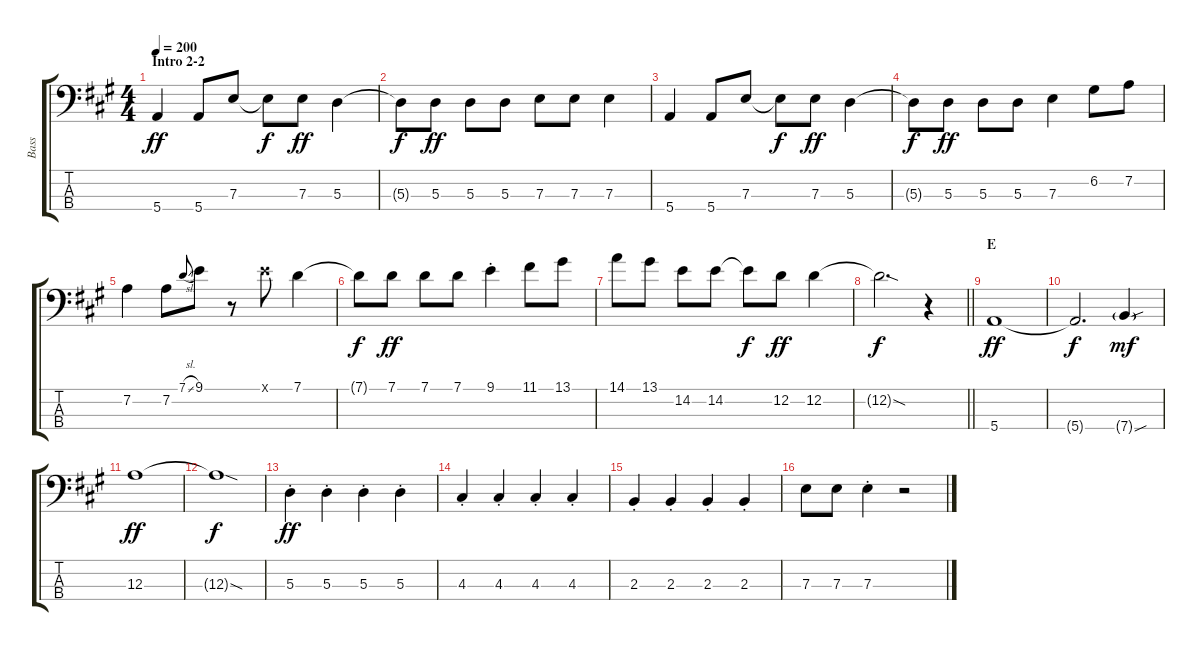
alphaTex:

\track ("Bass" "Bass") {instrument electricbasspick}
\staff {score tabs}
\tuning (G2 D2 A1 E1) {hide}
\ts (4 4)
\section ("" "Intro 2-2")
\tempo 200
\clef f4
\ks a
5.4.4{dy ff} 5.4.8 7.3.8 7.3{t}.8{dy f} 7.3.8{dy ff} 5.3.4 |
5.3{t}.8{dy f} 5.3.8{dy ff} 5.3.8 5.3.8 7.3.8 7.3.8 7.3.4 |
5.4.4 5.4.8 7.3.8 7.3{t}.8{dy f} 7.3.8{dy ff} 5.3.4 |
5.3{t}.8{dy f} 5.3.8{dy ff} 5.3.8 5.3.8 7.3.4 6.2.8 7.2.8 |
7.2.4 7.2.8 7.1{sl}.8{gr onbeat} 9.1.8 r.8 9.1{x}.8 7.1.4 |
7.1{t}.8{dy f} 7.1.8{dy ff} 7.1.8 7.1.8 9.1{st}.4 11.1.8 13.1.8 |
14.1.8 13.1.8 14.2.8 14.2.8 14.2{t}.8{dy f} 12.2.8{dy ff} 12.2.4 |
\barLineRight lightlight
12.2{sod t}.2{d dy f} r.4 |
\section ("" "E")
5.4.1{dy ff} |
5.4{t}.2{d dy f} 7.4{sou g}.4{dy mf} |
12.3.1{dy ff} |
12.3{sod t}.1{dy f} |
5.3{st}.4{dy ff} 5.3{st}.4 5.3{st}.4 5.3{st}.4 |
4.3{st}.4 4.3{st}.4 4.3{st}.4 4.3{st}.4 |
2.3{st}.4 2.3{st}.4 2.3{st}.4 2.3{st}.4 |
7.3.8 7.3.8 7.3{st}.4 r.2
